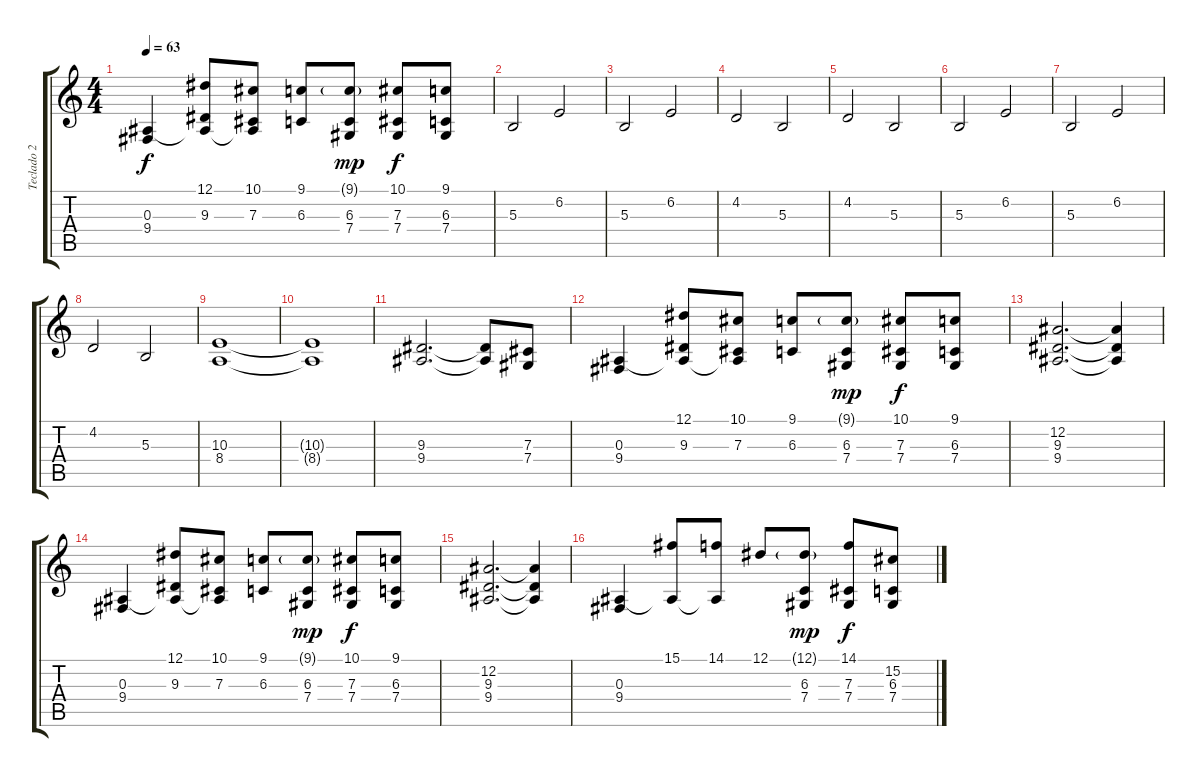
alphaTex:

\track ("Teclado 2" "Teclado 2") {instrument synthstrings2}
\staff {score tabs}
\tuning (Eb4 Bb3 Gb3 Db3 Ab2 Eb2) {hide}
\ts (4 4)
\tempo 63
\clef g2
\ks c
(0.3 9.4).4{dy f} (12.1 9.3 9.4{t}).8 (10.1 7.3 9.4{t}).8 (9.1 6.3).8 (9.1{g} 6.3 7.4).8{dy mp} (10.1 7.3 7.4).8{dy f} (9.1 6.3 7.4).8 |
5.3.2 6.2.2 |
5.3.2 6.2.2 |
4.2.2 5.3.2 |
4.2.2 5.3.2 |
5.3.2 6.2.2 |
5.3.2 6.2.2 |
4.2.2 5.3.2 |
(10.3 8.4).1 |
(10.3{t} 8.4{t}).1 |
(9.3 9.4).2{d} (9.3{t} 9.4{t}).8 (7.3 7.4).8 |
(0.3 9.4).4 (12.1 9.3 9.4{t}).8 (10.1 7.3 9.4{t}).8 (9.1 6.3).8 (9.1{g} 6.3 7.4).8{dy mp} (10.1 7.3 7.4).8{dy f} (9.1 6.3 7.4).8 |
(12.2 9.3 9.4).2{d} (12.2{t} 9.3{t} 9.4{t}).4 |
(0.3 9.4).4 (12.1 9.3 9.4{t}).8 (10.1 7.3 9.4{t}).8 (9.1 6.3).8 (9.1{g} 6.3 7.4).8{dy mp} (10.1 7.3 7.4).8{dy f} (9.1 6.3 7.4).8 |
(12.2 9.3 9.4).2{d} (12.2{t} 9.3{t} 9.4{t}).4 |
(0.3 9.4).4 (15.1 9.4{t}).8 (14.1 9.4{t}).8 12.1.8 (12.1{g} 6.3 7.4).8{dy mp} (14.1 7.3 7.4).8{dy f} (15.2 6.3 7.4).8
